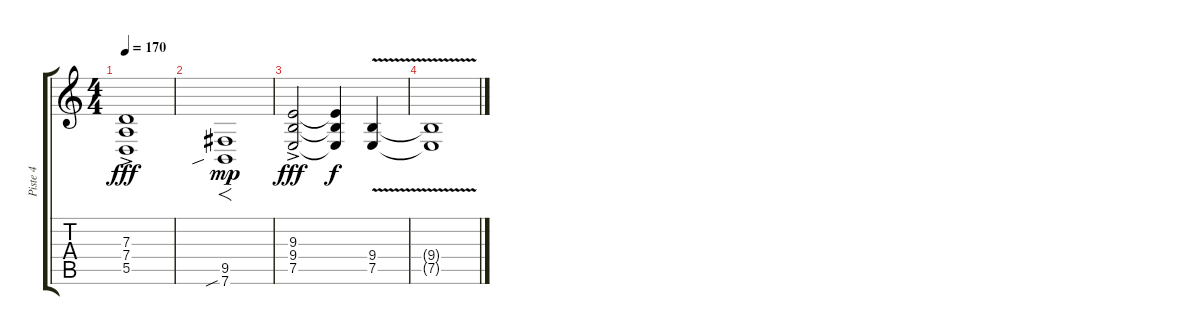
\track ("Piste 4" "Piste 4") {instrument choiraahs}
\staff {score tabs}
\tuning (E4 B3 G3 D3 A2 E2) {hide}
\ts (4 4)
\tempo 170
\clef g2
\ks c
(7.3{ac} 7.4 5.5).1{dy fff} |
(9.5 7.6{sib}).1{f dy mp} |
(9.3{ac} 9.4 7.5).2{dy fff} (9.3{t} 9.4{t} 7.5{t}).4{dy f} (9.4{v} 7.5).4 |
(9.4{t} 7.5{t}).1
